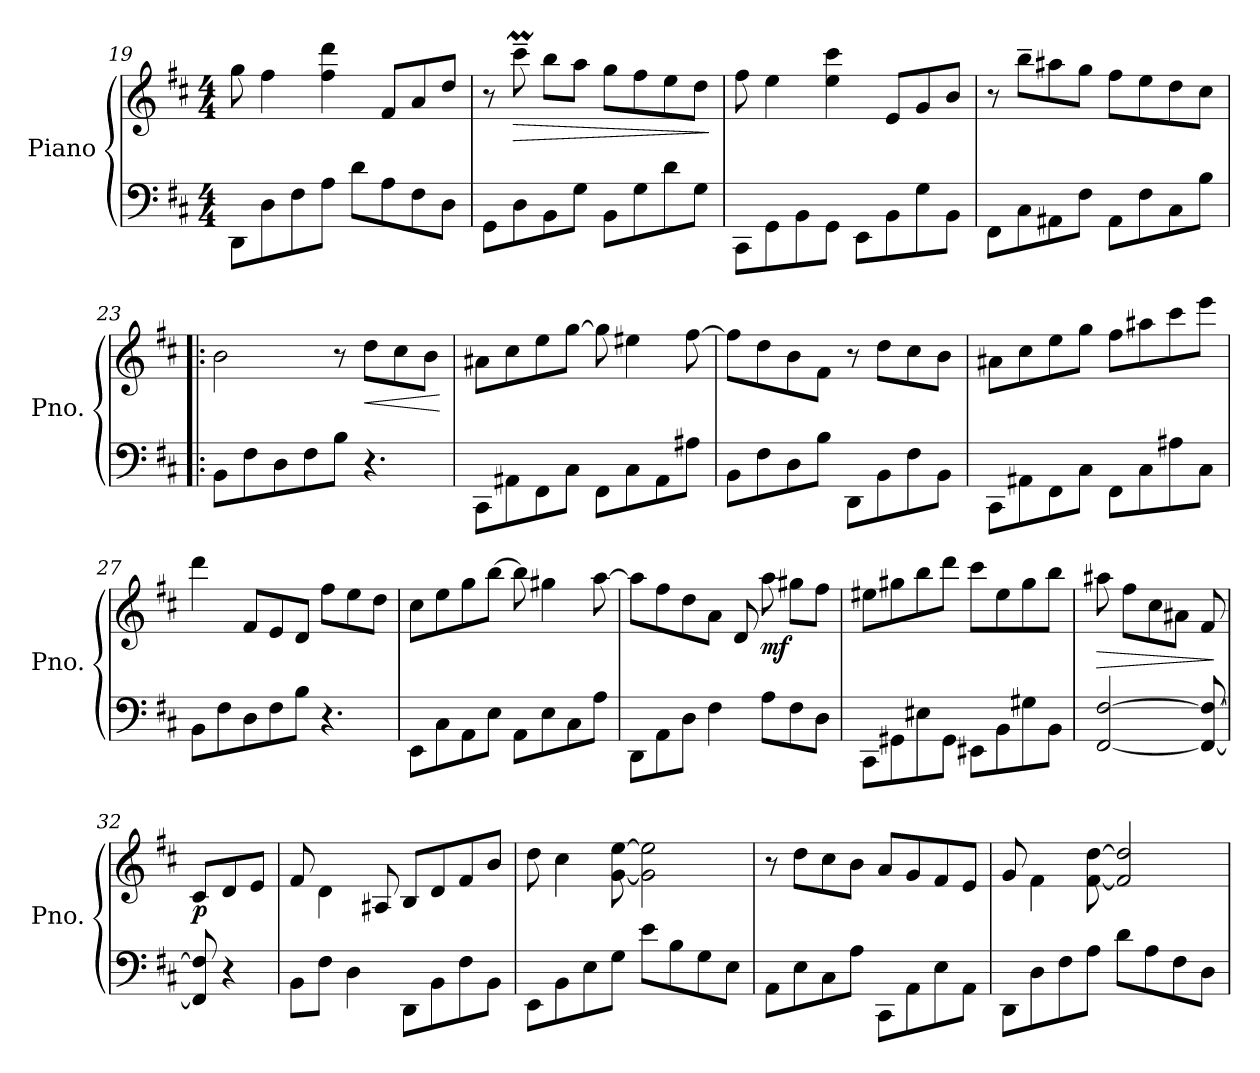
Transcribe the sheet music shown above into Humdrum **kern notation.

**kern	**kern	**dynam
*part1	*part1	*part1
*staff2	*staff1	*staff1/2
*I"Piano	*	*
*I'Pno.	*	*
*clefF4	*clefG2	*
*k[f#c#]	*k[f#c#]	*
*M4/4	*M4/4	*
=19	=19	=19
8DD\L	8gg\	.
8D\	4ff#\	.
8F#\	.	.
8A\J	4ff#\ 4ddd\	.
8d\L	.	.
8A\	8f#/L	.
8F#\	8a/	.
8D\J	8dd/J	.
=20	=20	=20
8GG\L	8r	.
!	!	!LO:HP:b
8D\	8ccc#m~\	>
8BB\	8bb\L	.
8G\J	8aa\J	.
8BB\L	8gg\L	.
8G\	8ff#\	.
8d\	8ee\	.
8G\J	8dd\J	.
.	.	]
=21	=21	=21
8CC#\L	8ff#\	.
8GG\	4ee\	.
8BB\	.	.
8GG\J	4ee\ 4ccc#\	.
8EE\L	.	.
8BB\	8e/L	.
8G\	8g/	.
8BB\J	8b/J	.
!!LO:PB:g=z
=22	=22	=22
8FF#\L	8r	.
8C#\	8bb~\L	.
8AA#X\	8aa#X\	.
8F#\J	8gg\J	.
8AA#\L	8ff#\L	.
8F#\	8ee\	.
8C#\	8dd\	.
8B\J	8cc#\J	.
=23!|:	=23!|:	=23!|:
8BB\L	2b\	.
8F#\	.	.
8D\	.	.
8F#\	.	.
8B\J	8r	.
!	!	!LO:HP:b
4.r	8dd\L	<
.	8cc#\	.
.	8b\J	.
.	.	[
=24	=24	=24
8CC#\L	8a#X\L	.
8AA#X\	8cc#\	.
8FF#\	8ee\	.
8C#\J	[8gg\J	.
8FF#\L	8gg\]	.
8C#\	4ee#X\	.
8AA#\	.	.
8A#X\J	[8ff#\	.
=25	=25	=25
8BB\L	8ff#\L]	.
8F#\	8dd\	.
8D\	8b\	.
8B\J	8f#\J	.
8DD\L	8r	.
8BB\	8dd\L	.
8F#\	8cc#\	.
8BB\J	8b\J	.
!!LO:LB:g=z
=26	=26	=26
8CC#\L	8a#X\L	.
8AA#X\	8cc#\	.
8FF#\	8ee\	.
8C#\J	8gg\J	.
8FF#\L	8ff#\L	.
8C#\	8aa#X\	.
8A#X\	8ccc#\	.
8C#\J	8eee\J	.
=27	=27	=27
8BB\L	4ddd\	.
8F#\	.	.
8D\	8f#/L	.
8F#\	8e/	.
8B\J	8d/J	.
4.r	8ff#\L	.
.	8ee\	.
.	8dd\J	.
=28	=28	=28
8EE\L	8cc#\L	.
8C#\	8ee\	.
8AA\	8gg\	.
8E\J	[8bb\J	.
8AA\L	8bb\]	.
8E\	4gg#X\	.
8C#\	.	.
8A\J	[8aa\	.
!!LO:LB:g=z
=29	=29	=29
8DD\L	8aa\L]	.
8AA\	8ff#\	.
8D\J	8dd\	.
4F#\	8a\J	.
.	8d/	.
!	!	!LO:DY:b
8A\L	8aa\	mf
8F#\	8gg#X\L	.
8D\J	8ff#\J	.
=30	=30	=30
8CC#\L	8ee#X\L	.
8GG#X\	8gg#X\	.
8E#X\	8bb\	.
8GG#\J	8ddd\J	.
8EE#X\L	8ccc#\L	.
8BB\	8ee#\	.
8G#X\	8gg#\	.
8BB\J	8bb\J	.
=31	=31	=31
*	*MM140	*
!	!	!LO:HP:b
[2FF#/ [2F#/	8aa#X\	>
.	8ff#\L	.
.	8cc#\	.
.	8a#X\J	.
8FF#/_ 8F#/_	8f#/	.
.	.	]
!!LO:LB:g=z
=32	=32	=32
*	*MM145	*
!	!	!LO:DY:b
8FF#/] 8F#/]	8c#/L	p
4r	8d/	.
.	8e/J	.
=33	=33	=33
8BB\L	8f#/	.
8F#\J	4d\	.
4D\	.	.
.	8A#X/	.
8DD\L	8B/L	.
8BB\	8d/	.
8F#\	8f#/	.
8BB\J	8b/J	.
=34	=34	=34
8EE\L	8dd\	.
8BB\	4cc#\	.
8E\	.	.
8G\J	[8g\ [8ee\	.
8e\L	2g\] 2ee\]	.
8B\	.	.
8G\	.	.
8E\J	.	.
=35	=35	=35
8AA\L	8r	.
8E\	8dd\L	.
8C#\	8cc#\	.
8A\J	8b\J	.
8CC#\L	8a/L	.
8AA\	8g/	.
8E\	8f#/	.
8AA\J	8e/J	.
!!LO:LB:g=z
=36	=36	=36
8DD\L	8g/	.
8D\	4f#\	.
8F#\	.	.
8A\J	[8f#\ [8dd\	.
8d\L	2f#/] 2dd/]	.
8A\	.	.
8F#\	.	.
8D\J	.	.
=	=	=
*-	*-	*-
